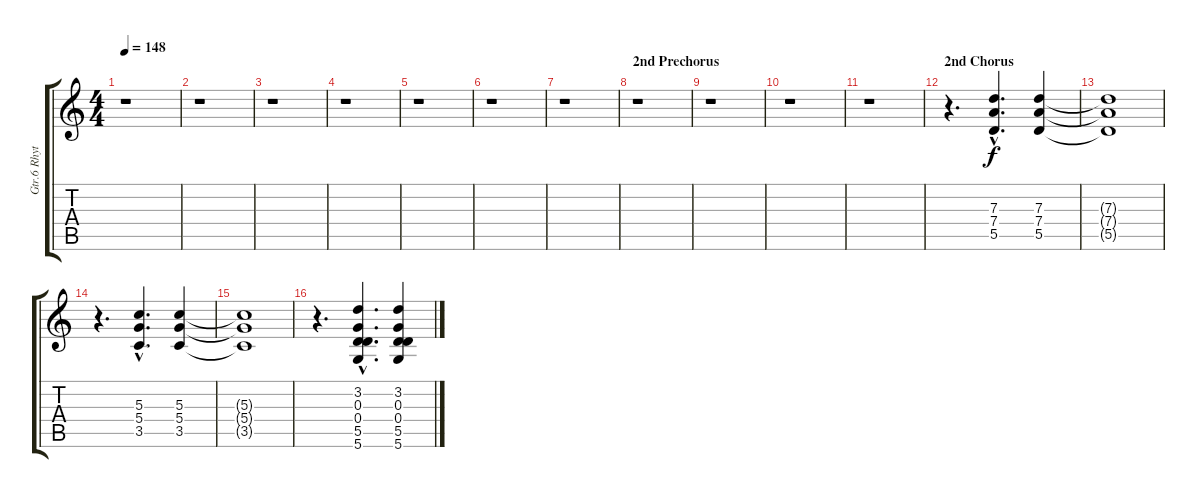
\track ("Gtr.6 Rhytm Fills" "Gtr.6 Rhyt") {instrument overdrivenguitar}
\staff {score tabs}
\tuning (E4 B3 G3 D3 A2 D2) {hide}
\ts (4 4)
\tempo 148
\clef g2
\ks c
r.1{dy f} |
r.1 |
r.1 |
r.1 |
r.1 |
r.1 |
r.1 |
\section ("" "2nd Prechorus")
r.1 |
r.1 |
r.1 |
r.1 |
\section ("" "2nd Chorus")
r.4{d} (7.3{hac} 7.4{hac} 5.5{hac}).4{d} (7.3 7.4 5.5).4 |
(7.3{t} 7.4{t} 5.5{t}).1 |
r.4{d} (5.3{hac} 5.4{hac} 3.5{hac}).4{d} (5.3 5.4 3.5).4 |
(5.3{t} 5.4{t} 3.5{t}).1 |
r.4{d} (3.2{hac} 0.3{hac} 0.4{hac} 5.5{hac} 5.6{hac}).4{d} (3.2 0.3 0.4 5.5 5.6).4
